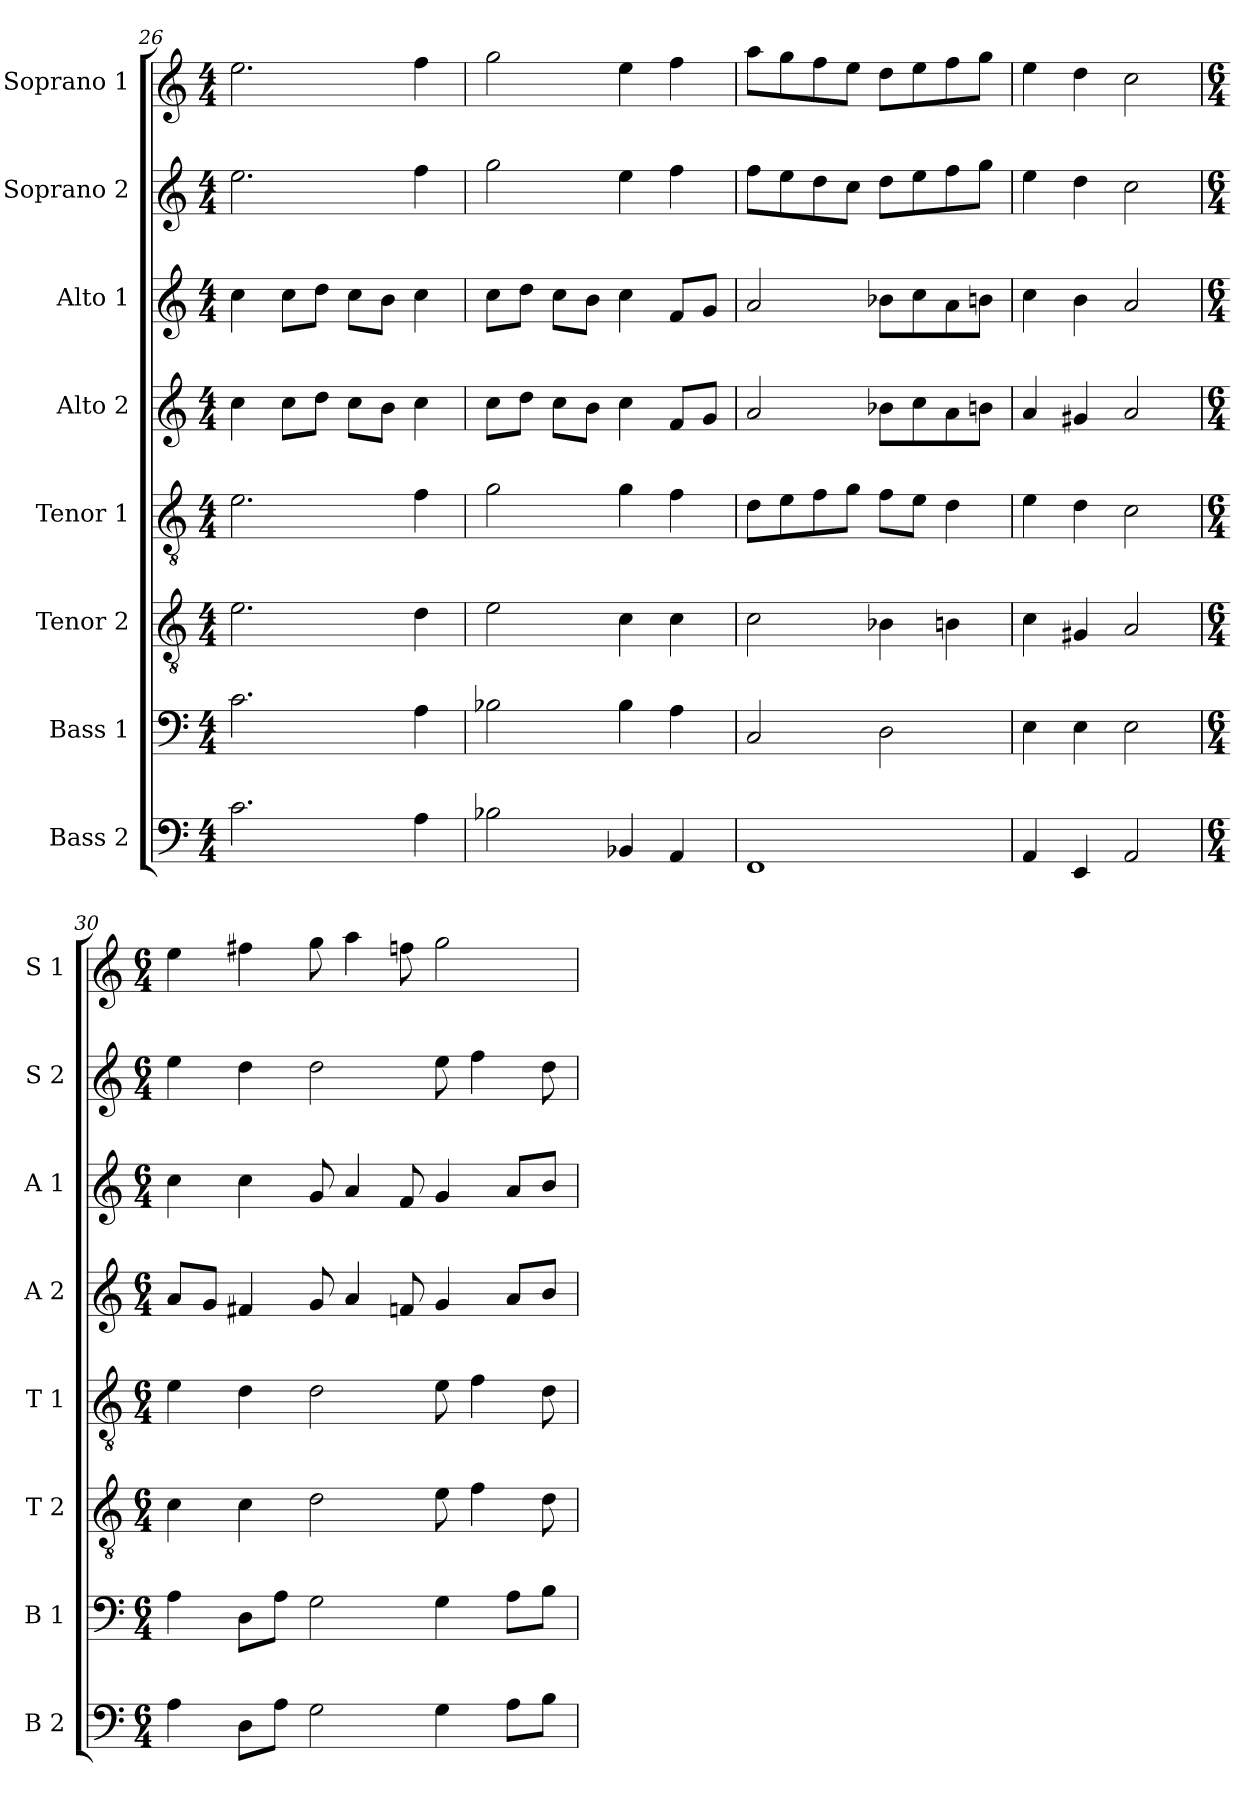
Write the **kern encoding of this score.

**kern	**kern	**kern	**kern	**kern	**kern	**kern	**kern
*part8	*part7	*part6	*part5	*part4	*part3	*part2	*part1
*staff8	*staff7	*staff6	*staff5	*staff4	*staff3	*staff2	*staff1
*I"Bass 2	*I"Bass 1	*I"Tenor 2	*I"Tenor 1	*I"Alto 2	*I"Alto 1	*I"Soprano 2	*I"Soprano 1
*I'B 2	*I'B 1	*I'T 2	*I'T 1	*I'A 2	*I'A 1	*I'S 2	*I'S 1
*clefF4	*clefF4	*clefGv2	*clefGv2	*clefG2	*clefG2	*clefG2	*clefG2
*k[]	*k[]	*k[]	*k[]	*k[]	*k[]	*k[]	*k[]
*C:	*C:	*C:	*C:	*C:	*C:	*C:	*C:
*M4/4	*M4/4	*M4/4	*M4/4	*M4/4	*M4/4	*M4/4	*M4/4
=26	=26	=26	=26	=26	=26	=26	=26
2.c	2.c	2.e	2.e	4cc	4cc	2.ee	2.ee
.	.	.	.	8ccL	8ccL	.	.
.	.	.	.	8ddJ	8ddJ	.	.
.	.	.	.	8ccL	8ccL	.	.
.	.	.	.	8bJ	8bJ	.	.
4A	4A	4d	4f	4cc	4cc	4ff	4ff
=27	=27	=27	=27	=27	=27	=27	=27
2B-X	2B-X	2e	2g	8ccL	8ccL	2gg	2gg
.	.	.	.	8ddJ	8ddJ	.	.
.	.	.	.	8ccL	8ccL	.	.
.	.	.	.	8bJ	8bJ	.	.
4BB-X	4B-	4c	4g	4cc	4cc	4ee	4ee
4AA	4A	4c	4f	8fL	8fL	4ff	4ff
.	.	.	.	8gJ	8gJ	.	.
=28	=28	=28	=28	=28	=28	=28	=28
1FF	2C	2c	8dL	2a	2a	8ffL	8aaL
.	.	.	8e	.	.	8ee	8gg
.	.	.	8f	.	.	8dd	8ff
.	.	.	8gJ	.	.	8ccJ	8eeJ
.	2D	4B-X	8fL	8b-XL	8b-XL	8ddL	8ddL
.	.	.	8eJ	8cc	8cc	8ee	8ee
.	.	4Bn	4d	8a	8a	8ff	8ff
.	.	.	.	8bnJ	8bnJ	8ggJ	8ggJ
=29	=29	=29	=29	=29	=29	=29	=29
4AA	4E	4c	4e	4a	4cc	4ee	4ee
4EE	4E	4G#X	4d	4g#X	4b	4dd	4dd
2AA	2E	2A	2c	2a	2a	2cc	2cc
=30	=30	=30	=30	=30	=30	=30	=30
*M6/4	*M6/4	*M6/4	*M6/4	*M6/4	*M6/4	*M6/4	*M6/4
4A	4A	4c	4e	8aL	4cc	4ee	4ee
.	.	.	.	8gJ	.	.	.
8DL	8DL	4c	4d	4f#X	4cc	4dd	4ff#X
8AJ	8AJ	.	.	.	.	.	.
2G	2G	2d	2d	8g	8g	2dd	8gg
.	.	.	.	4a	4a	.	4aa
.	.	.	.	8fn	8f	.	8ffn
4G	4G	8e	8e	4g	4g	8ee	2gg
.	.	4f	4f	.	.	4ff	.
8AL	8AL	.	.	8aL	8aL	.	.
8BJ	8BJ	8d	8d	8bJ	8bJ	8dd	.
=	=	=	=	=	=	=	=
*-	*-	*-	*-	*-	*-	*-	*-
